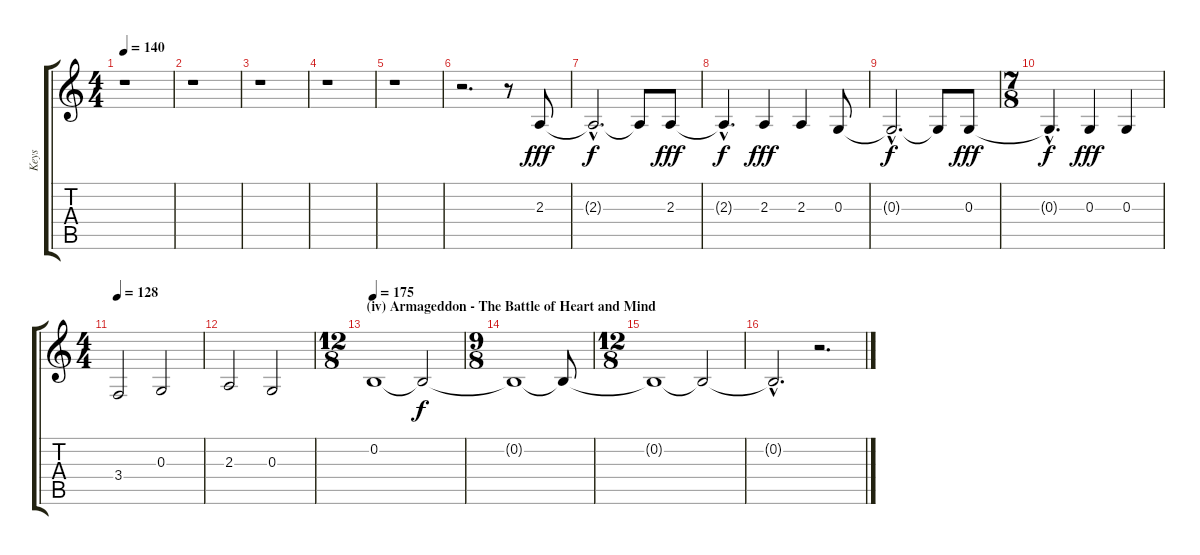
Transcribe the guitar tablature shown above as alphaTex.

\track ("Keys" "Keys") {instrument fx4atmosphere}
\staff {score tabs}
\tuning (E4 B3 G3 D3 A2 E2) {hide}
\ts (4 4)
\tempo 140
\clef g2
\ks c
r.1{dy f} |
r.1 |
r.1 |
r.1 |
r.1 |
r.2{d} r.8 2.3.8{dy fff balance 4 instrument synthbass2} |
2.3{hac t}.2{d dy f} 2.3{t}.8 2.3.8{dy fff} |
2.3{hac t}.4{d dy f} 2.3.4{dy fff} 2.3.4 0.3.8 |
0.3{hac t}.2{d dy f} 0.3{t}.8 0.3.8{dy fff} |
\ts (7 8)
0.3{hac t}.4{d dy f} 0.3.4{dy fff} 0.3.4 |
\ts (4 4)
\tempo 128
3.4.2 0.3.2 |
2.3.2 0.3.2 |
\ts (12 8)
\section ("" "(iv) Armageddon - The Battle of Heart and Mind")
\tempo 175
0.2.1 0.2{t}.2{dy f} |
\ts (9 8)
0.2{t}.1 0.2{t}.8 |
\ts (12 8)
0.2{t}.1 0.2{t}.2 |
0.2{hac t}.2{d} r.2{d}
